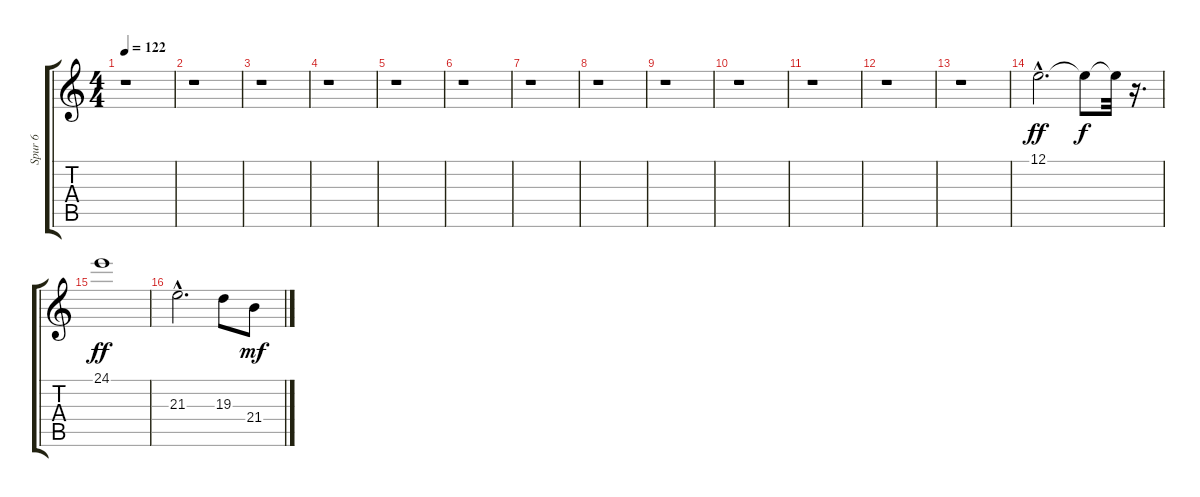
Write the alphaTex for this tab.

\track ("Spur 6" "Spur 6") {instrument lead1square}
\staff {score tabs}
\tuning (E4 B3 G3 D3 A2 E2) {hide}
\ts (4 4)
\tempo 122
\clef g2
\ks c
r.1{dy f} |
r.1 |
r.1 |
r.1 |
r.1 |
r.1 |
r.1 |
r.1 |
r.1 |
r.1 |
r.1 |
r.1 |
r.1 |
12.1{hac}.2{d dy ff} 12.1{t}.8{dy f} 12.1{t}.32 r.16{d} |
24.1.1{dy ff} |
21.3{hac}.2{d} 19.3.8 21.4.8{dy mf}
